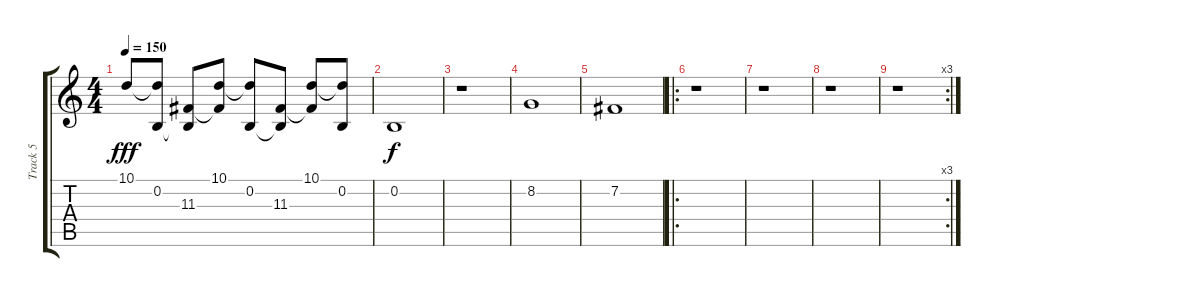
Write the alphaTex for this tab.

\track ("Track 5" "Track 5") {instrument orchestralharp}
\staff {score tabs}
\tuning (E4 B3 G3 D3 A2 E2) {hide}
\ts (4 4)
\tempo 150
\clef g2
\ks c
10.1.8{dy fff} (10.1{t} 0.2).8 (0.2{t} 11.3).8 (10.1 11.3{t}).8 (10.1{t} 0.2).8 (0.2{t} 11.3).8 (10.1 11.3{t}).8 (10.1{t} 0.2).8 |
0.2.1{dy f} |
r.1 |
8.2.1 |
7.2.1 |
\ro
r.1 |
r.1 |
r.1 |
\rc 3
r.1
